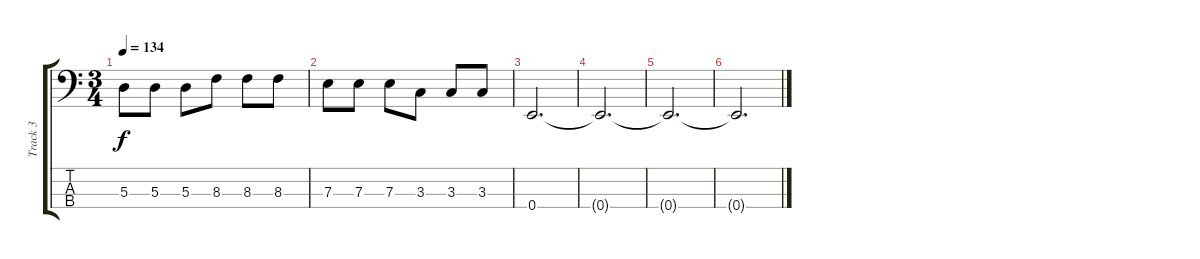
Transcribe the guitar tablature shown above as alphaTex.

\track ("Track 3" "Track 3") {instrument electricbassfinger}
\staff {score tabs}
\tuning (G2 D2 A1 E1) {hide}
\ts (3 4)
\tempo 134
\clef f4
\ks c
5.3.8{dy f} 5.3.8 5.3.8 8.3.8 8.3.8 8.3.8 |
7.3.8 7.3.8 7.3.8 3.3.8 3.3.8 3.3.8 |
0.4.2{d} |
0.4{t}.2{d} |
0.4{t}.2{d} |
0.4{t}.2{d}
